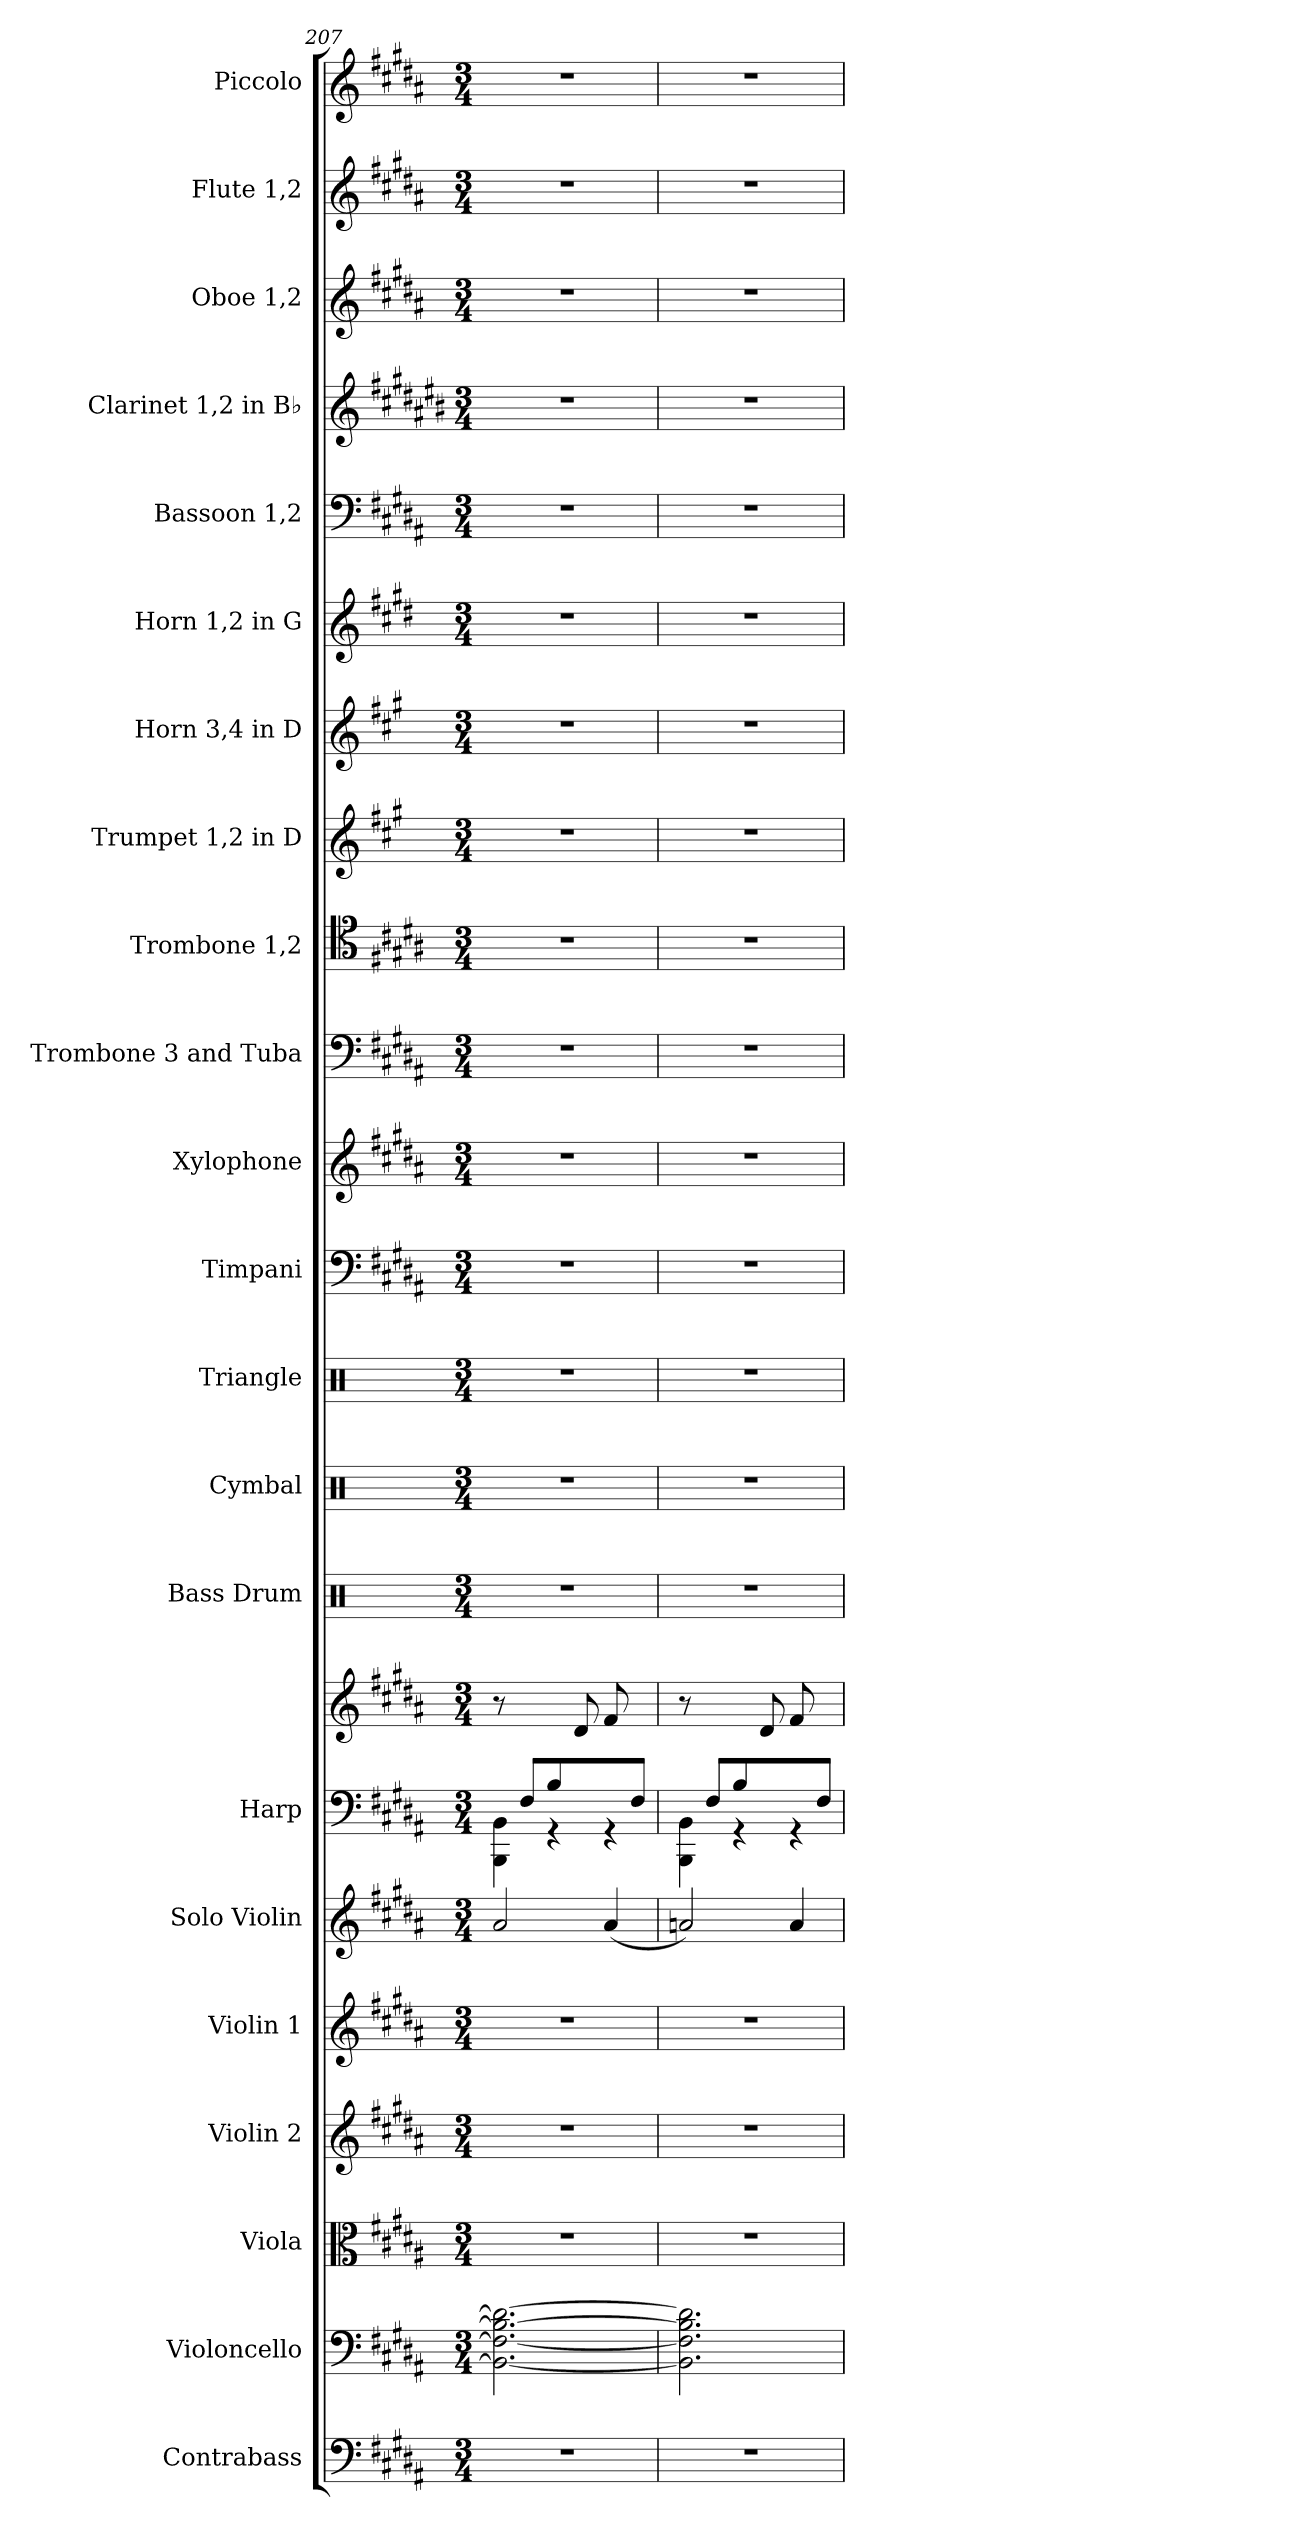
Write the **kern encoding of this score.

**kern	**kern	**kern	**kern	**kern	**kern	**kern	**kern	**kern	**kern	**kern	**kern	**kern	**kern	**kern	**kern	**kern	**kern	**kern	**kern	**kern	**kern	**kern
*part22	*part21	*part20	*part19	*part18	*part17	*part16	*part16	*part15	*part14	*part13	*part12	*part11	*part10	*part9	*part8	*part7	*part6	*part5	*part4	*part3	*part2	*part1
*staff23	*staff22	*staff21	*staff20	*staff19	*staff18	*staff17	*staff16	*staff15	*staff14	*staff13	*staff12	*staff11	*staff10	*staff9	*staff8	*staff7	*staff6	*staff5	*staff4	*staff3	*staff2	*staff1
*I"Contrabass	*I"Violoncello	*I"Viola	*I"Violin 2	*I"Violin 1	*I"Solo Violin	*I"Harp	*	*I"Bass Drum	*I"Cymbal	*I"Triangle	*I"Timpani	*I"Xylophone	*I"Trombone 3 and Tuba	*I"Trombone 1,2	*I"Trumpet 1,2 in D	*I"Horn 3,4 in D	*I"Horn 1,2 in G	*I"Bassoon 1,2	*I"Clarinet 1,2 in B♭	*I"Oboe 1,2	*I"Flute 1,2	*I"Piccolo
*I'Cb.	*I'Vc.	*I'Vla.	*I'Vln. 2	*I'Vln. 1	*I'Solo Vln.	*I'Hrp.	*	*I'B.D	*I'Cym.	*I'Trgl.	*I'Timp.	*I'Xyl.	*I'Tbn. 3 and Tba.	*I'Tbn. 1,2	*I'Tpt. 1,2 in D	*I'Hn. 3,4 in D	*I'Hn. 1,2 in G	*I'Bsn. 1,2	*I'Cl. 1,2 in B♭	*I'Ob. 1,2	*I'Fl. 1,2	*I'Picc.
*clefF4	*clefF4	*clefC3	*clefG2	*clefG2	*clefG2	*clefF4	*clefG2	*clefX	*clefX	*clefX	*clefF4	*clefG2	*clefF4	*clefC4	*clefG2	*clefG2	*clefG2	*clefF4	*clefG2	*clefG2	*clefG2	*clefG2
*ITrd7c12	*	*	*	*	*	*	*	*	*	*	*	*ITrd-7c-12	*	*	*ITrd-1c-2	*ITrd6c10	*ITrd3c5	*	*ITrd1c2	*	*	*ITrd-7c-12
*k[f#c#g#d#a#]	*k[f#c#g#d#a#]	*k[f#c#g#d#a#]	*k[f#c#g#d#a#]	*k[f#c#g#d#a#]	*k[f#c#g#d#a#]	*k[f#c#g#d#a#]	*k[f#c#g#d#a#]	*k[]	*k[]	*k[]	*k[f#c#g#d#a#]	*k[f#c#g#d#a#]	*k[f#c#g#d#a#]	*k[f#c#g#d#a#]	*k[f#c#g#d#a#]	*k[f#c#g#d#a#]	*k[f#c#g#d#a#]	*k[f#c#g#d#a#]	*k[f#c#g#d#a#]	*k[f#c#g#d#a#]	*k[f#c#g#d#a#]	*k[f#c#g#d#a#]
*M3/4	*M3/4	*M3/4	*M3/4	*M3/4	*M3/4	*M3/4	*M3/4	*M3/4	*M3/4	*M3/4	*M3/4	*M3/4	*M3/4	*M3/4	*M3/4	*M3/4	*M3/4	*M3/4	*M3/4	*M3/4	*M3/4	*M3/4
=207	=207	=207	=207	=207	=207	=207	=207	=207	=207	=207	=207	=207	=207	=207	=207	=207	=207	=207	=207	=207	=207	=207
*	*	*	*	*	*	*^	*	*	*	*	*	*	*	*	*	*	*	*	*	*	*	*
2.r	2.BB\_ 2.F#\_ 2.B\_ 2.d#\_	2.r	2.r	2.r	2a#/	8ryy	4BBB\ 4BB\	8r	2.r	2.r	2.r	2.r	2.r	2.r	2.r	2.r	2.r	2.r	2.r	2.r	2.r	2.r	2.r
.	.	.	.	.	.	8F#/L	.	4ryy	.	.	.	.	.	.	.	.	.	.	.	.	.	.	.
.	.	.	.	.	.	8B/	4rGG	.	.	.	.	.	.	.	.	.	.	.	.	.	.	.	.
.	.	.	.	.	.	4ryy	.	8d#/	.	.	.	.	.	.	.	.	.	.	.	.	.	.	.
.	.	.	.	.	(<4a#/	.	4rGG	8f#/	.	.	.	.	.	.	.	.	.	.	.	.	.	.	.
.	.	.	.	.	.	8F#/J	.	8ryy	.	.	.	.	.	.	.	.	.	.	.	.	.	.	.
=208	=208	=208	=208	=208	=208	=208	=208	=208	=208	=208	=208	=208	=208	=208	=208	=208	=208	=208	=208	=208	=208	=208	=208
2.r	2.BB\] 2.F#\] 2.B\] 2.d#\]	2.r	2.r	2.r	2an/)	8ryy	4BBB\ 4BB\	8r	2.r	2.r	2.r	2.r	2.r	2.r	2.r	2.r	2.r	2.r	2.r	2.r	2.r	2.r	2.r
.	.	.	.	.	.	8F#/L	.	4ryy	.	.	.	.	.	.	.	.	.	.	.	.	.	.	.
.	.	.	.	.	.	8B/	4rGG	.	.	.	.	.	.	.	.	.	.	.	.	.	.	.	.
.	.	.	.	.	.	4ryy	.	8d#/	.	.	.	.	.	.	.	.	.	.	.	.	.	.	.
.	.	.	.	.	4a/	.	4rGG	8f#/	.	.	.	.	.	.	.	.	.	.	.	.	.	.	.
.	.	.	.	.	.	8F#/J	.	8ryy	.	.	.	.	.	.	.	.	.	.	.	.	.	.	.
*	*	*	*	*	*	*v	*v	*	*	*	*	*	*	*	*	*	*	*	*	*	*	*	*
=	=	=	=	=	=	=	=	=	=	=	=	=	=	=	=	=	=	=	=	=	=	=
*-	*-	*-	*-	*-	*-	*-	*-	*-	*-	*-	*-	*-	*-	*-	*-	*-	*-	*-	*-	*-	*-	*-
